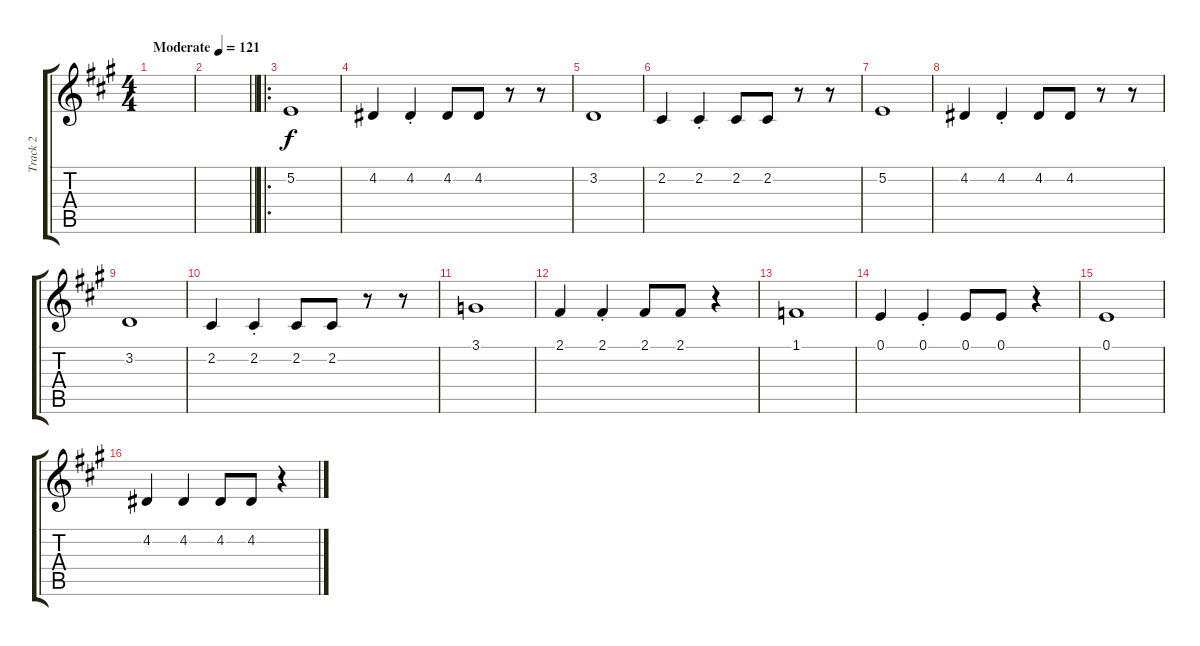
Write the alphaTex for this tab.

\track ("Track 2" "Track 2") {instrument choiraahs}
\staff {score tabs}
\tuning (E4 B3 G3 D3 A2 E2) {hide}
\ts (4 4)
\tempo (121 "Moderate")
\clef g2
\ks a
|
\barLineRight lightlight
|
\ro
5.2.1 |
4.2.4 4.2{st}.4 4.2.8 4.2.8 r.8 r.8 |
3.2.1 |
2.2.4 2.2{st}.4 2.2.8 2.2.8 r.8 r.8 |
5.2.1 |
4.2.4 4.2{st}.4 4.2.8 4.2.8 r.8 r.8 |
3.2.1 |
2.2.4 2.2{st}.4 2.2.8 2.2.8 r.8 r.8 |
3.1.1 |
2.1.4 2.1{st}.4 2.1.8 2.1.8 r.4 |
1.1.1 |
0.1.4 0.1{st}.4 0.1.8 0.1.8 r.4 |
0.1.1 |
4.2.4 4.2.4 4.2.8 4.2.8 r.4
